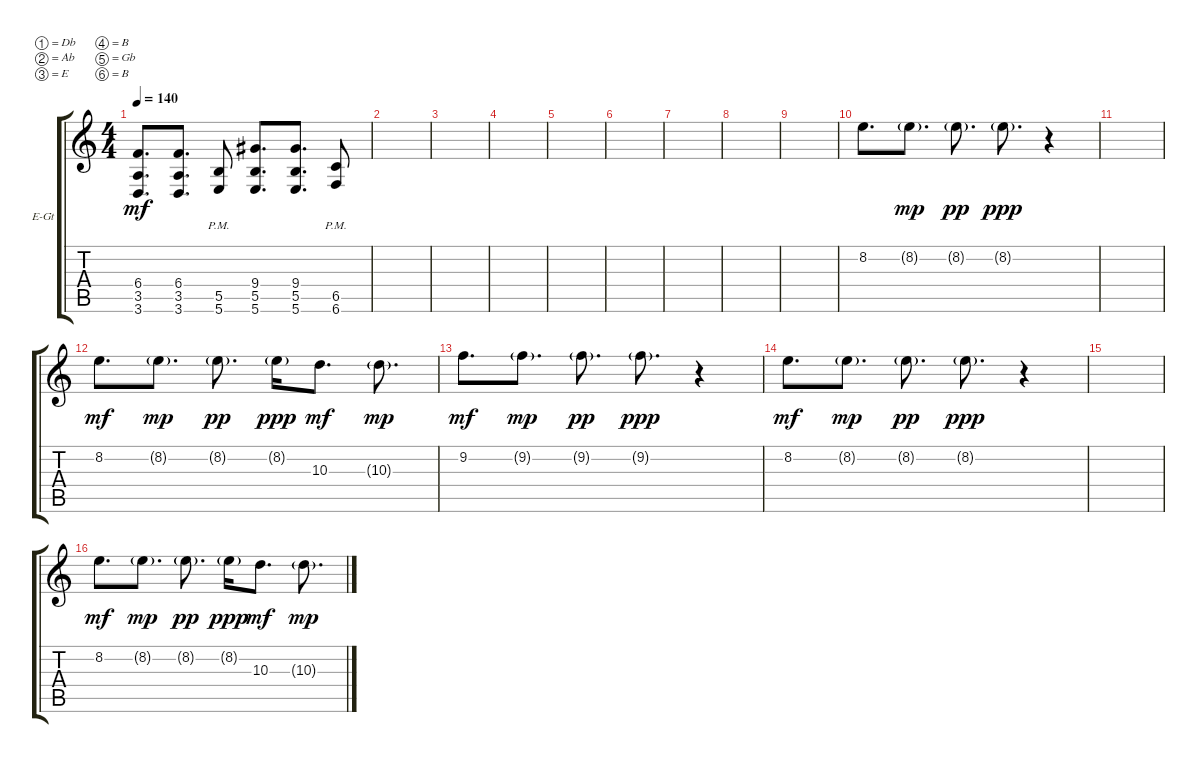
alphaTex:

\defaultSystemsLayout 4
\bracketExtendMode groupsimilarinstruments
\firstSystemTrackNameOrientation horizontal
\otherSystemsTrackNameOrientation horizontal
\track ("Electric Guitar" "E-Gt") {instrument distortionguitar}
\staff {score tabs}
\tuning (Db4 Ab3 E3 B2 Gb2 B1)
\ts (4 4)
\tempo 140
\clef g2
\ks c
(3.6 3.5 6.4).8{d dy mf} (3.6 3.5 6.4).8{d} (5.6{pm} 5.5{pm}).8 (5.6 5.5 9.4).8{d} (5.6 5.5 9.4).8{d} (6.5{pm} 6.6{pm}).8 |
|
|
|
|
|
|
|
|
8.2.8{d} 8.2{g}.8{d dy mp} 8.2{g}.8{d dy pp} 8.2{g}.8{d dy ppp} r.4 |
|
8.2.8{d dy mf} 8.2{g}.8{d dy mp} 8.2{g}.8{d dy pp} 8.2{g}.16{dy ppp} 10.3.8{d dy mf} 10.3{g}.8{d dy mp} |
9.2.8{d dy mf} 9.2{g}.8{d dy mp} 9.2{g}.8{d dy pp} 9.2{g}.8{d dy ppp} r.4 |
8.2.8{d dy mf} 8.2{g}.8{d dy mp} 8.2{g}.8{d dy pp} 8.2{g}.8{d dy ppp} r.4 |
|
8.2.8{d dy mf} 8.2{g}.8{d dy mp} 8.2{g}.8{d dy pp} 8.2{g}.16{dy ppp} 10.3.8{d dy mf} 10.3{g}.8{d dy mp}
